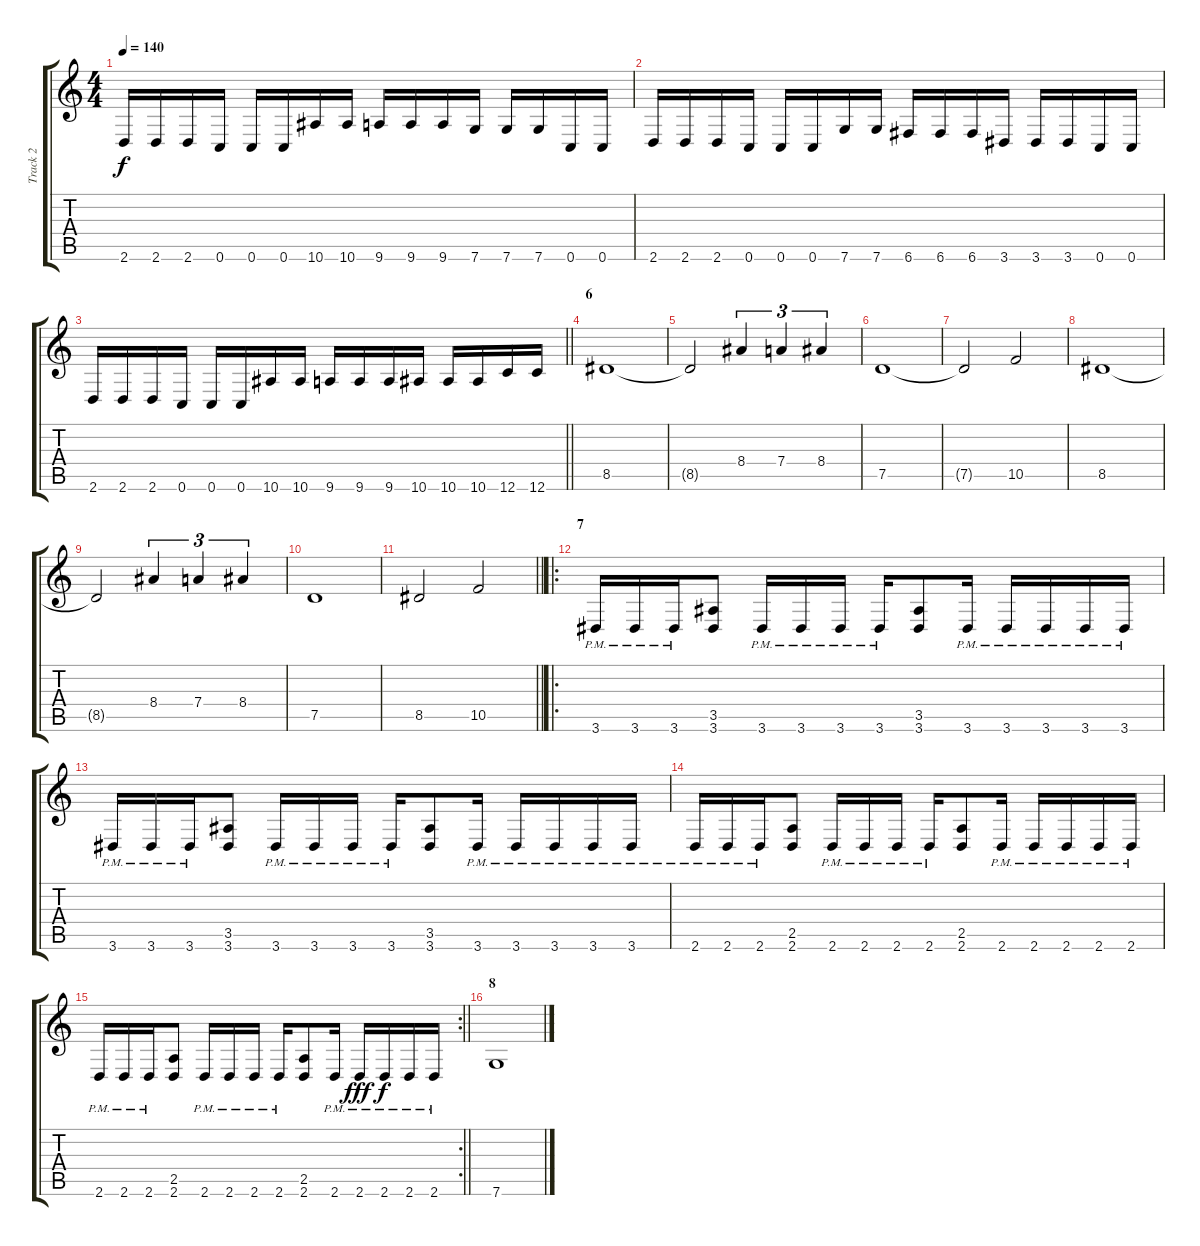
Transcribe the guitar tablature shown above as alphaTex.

\track ("Track 2" "Track 2") {instrument distortionguitar}
\staff {score tabs}
\tuning (E4 B3 G3 D3 G2 C2) {hide}
\ts (4 4)
\tempo 140
\clef g2
\ks c
2.6.16{dy f} 2.6.16 2.6.16 0.6.16 0.6.16 0.6.16 10.6.16 10.6.16 9.6.16 9.6.16 9.6.16 7.6.16 7.6.16 7.6.16 0.6.16 0.6.16 |
2.6.16 2.6.16 2.6.16 0.6.16 0.6.16 0.6.16 7.6.16 7.6.16 6.6.16 6.6.16 6.6.16 3.6.16 3.6.16 3.6.16 0.6.16 0.6.16 |
\barLineRight lightlight
2.6.16 2.6.16 2.6.16 0.6.16 0.6.16 0.6.16 10.6.16 10.6.16 9.6.16 9.6.16 9.6.16 10.6.16 10.6.16 10.6.16 12.6.16 12.6.16 |
\section ("" "6")
8.5.1 |
8.5{t}.2 8.4.4{tu (3 2)} 7.4.4{tu (3 2)} 8.4.4{tu (3 2)} |
7.5.1 |
7.5{t}.2 10.5.2 |
8.5.1 |
8.5{t}.2 8.4.4{tu (3 2)} 7.4.4{tu (3 2)} 8.4.4{tu (3 2)} |
7.5.1 |
\barLineRight lightlight
8.5.2 10.5.2 |
\ro
\section ("" "7")
3.6{pm}.16 3.6{pm}.16 3.6{pm}.16 (3.5 3.6).8 3.6{pm}.16 3.6{pm}.16 3.6{pm}.16 3.6{pm}.16 (3.5 3.6).8 3.6{pm}.16 3.6{pm}.16 3.6{pm}.16 3.6{pm}.16 3.6{pm}.16 |
3.6{pm}.16 3.6{pm}.16 3.6{pm}.16 (3.5 3.6).8 3.6{pm}.16 3.6{pm}.16 3.6{pm}.16 3.6{pm}.16 (3.5 3.6).8 3.6{pm}.16 3.6{pm}.16 3.6{pm}.16 3.6{pm}.16 3.6{pm}.16 |
2.6{pm}.16 2.6{pm}.16 2.6{pm}.16 (2.5 2.6).8 2.6{pm}.16 2.6{pm}.16 2.6{pm}.16 2.6{pm}.16 (2.5 2.6).8 2.6{pm}.16 2.6{pm}.16 2.6{pm}.16 2.6{pm}.16 2.6{pm}.16 |
\rc 2
\barLineRight lightlight
2.6{pm}.16 2.6{pm}.16 2.6{pm}.16 (2.5 2.6).8 2.6{pm}.16 2.6{pm}.16 2.6{pm}.16 2.6{pm}.16 (2.5 2.6).8 2.6{pm}.16 2.6{pm}.16{dy fff} 2.6{pm}.16{dy f} 2.6{pm}.16 2.6{pm}.16 |
\section ("" "8")
7.6.1
